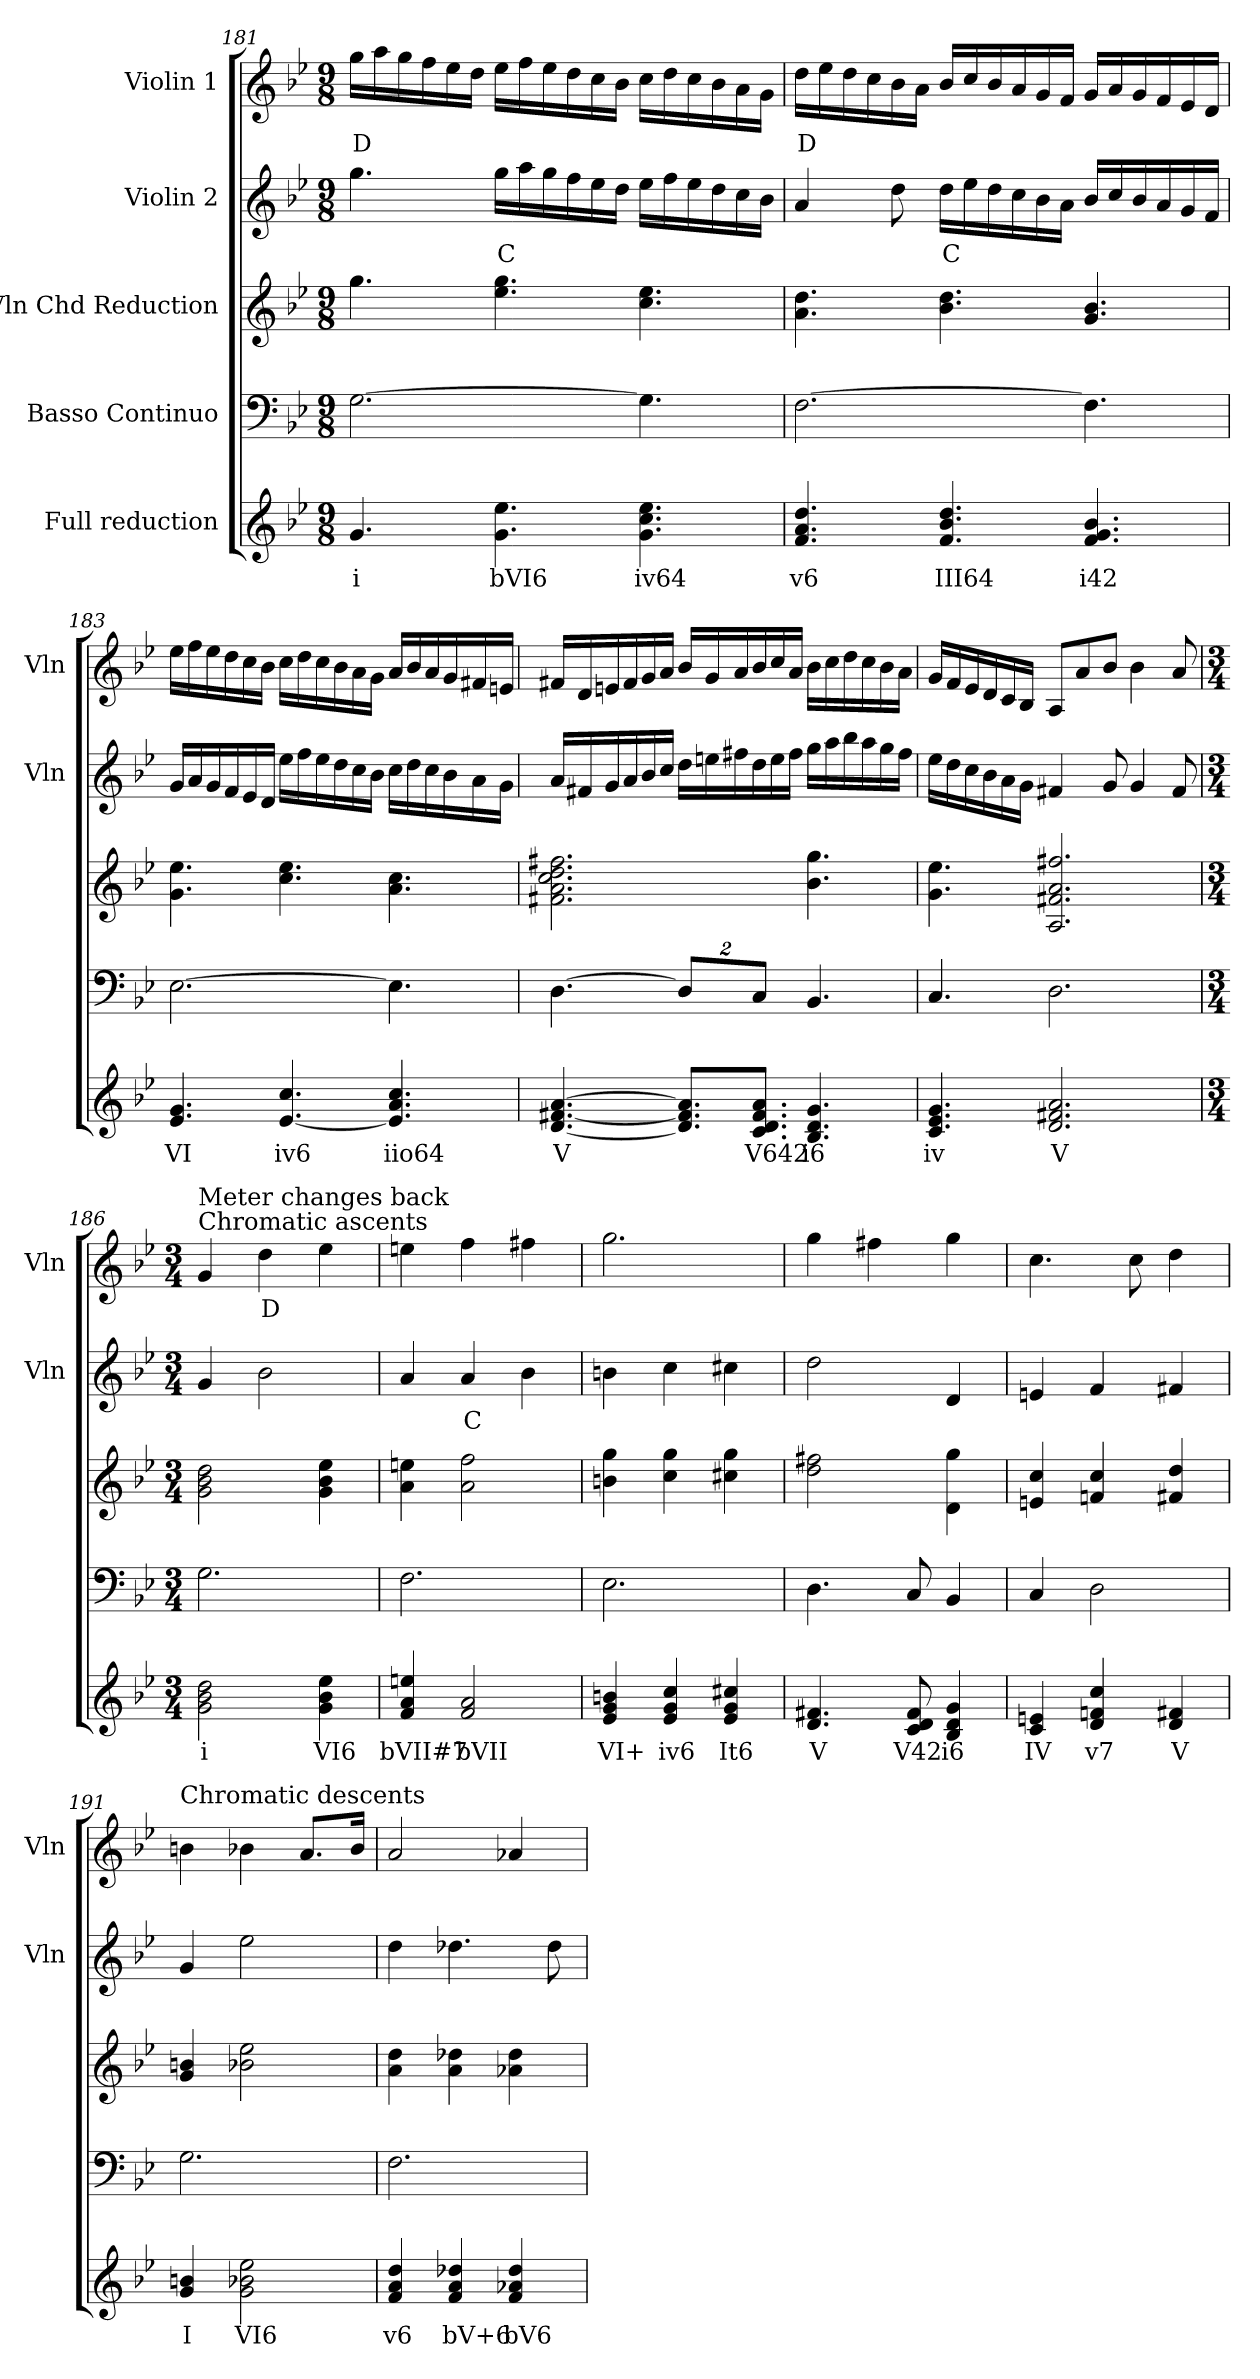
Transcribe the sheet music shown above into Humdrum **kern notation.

**kern	**text	**kern	**kern	**kern	**text	**kern	**text
*part5	*part5	*part4	*part3	*part2	*part2	*part1	*part1
*staff5	*staff5	*staff4	*staff3	*staff2	*staff2	*staff1	*staff1
*I"Full reduction	*	*I"Basso Continuo	*I"Vln Chd Reduction	*I"Violin 2	*	*I"Violin 1	*
*	*	*	*	*I'Vln	*	*I'Vln	*
*clefG2	*	*clefF4	*clefG2	*clefG2	*	*clefG2	*
*k[b-e-]	*	*k[b-e-]	*k[b-e-]	*k[b-e-]	*	*k[b-e-]	*
*M9/8	*	*M9/8	*M9/8	*M9/8	*	*M9/8	*
=181	=181	=181	=181	=181	=181	=181	=181
!	!LO:LY:b	!	!	!	!	!	!LO:LY:b
4.g/	i	[2.G\	4.gg\	4.gg\	.	16gg\LL	D
.	.	.	.	.	.	16aa\	.
.	.	.	.	.	.	16gg\	.
.	.	.	.	.	.	16ff\	.
.	.	.	.	.	.	16ee-\	.
.	.	.	.	.	.	16dd\JJ	.
!	!LO:LY:b	!	!	!	!LO:LY:b	!	!
4.g\ 4.ee-\	bVI6	.	4.ee-\ 4.gg\	16gg\LL	C	16ee-\LL	.
.	.	.	.	16aa\	.	16ff\	.
.	.	.	.	16gg\	.	16ee-\	.
.	.	.	.	16ff\	.	16dd\	.
.	.	.	.	16ee-\	.	16cc\	.
.	.	.	.	16dd\JJ	.	16b-\JJ	.
!	!LO:LY:b	!	!	!	!	!	!
4.g\ 4.cc\ 4.ee-\	iv64	4.G\]	4.cc\ 4.ee-\	16ee-\LL	.	16cc\LL	.
.	.	.	.	16ff\	.	16dd\	.
.	.	.	.	16ee-\	.	16cc\	.
.	.	.	.	16dd\	.	16b-\	.
.	.	.	.	16cc\	.	16a\	.
.	.	.	.	16b-\JJ	.	16g\JJ	.
=182	=182	=182	=182	=182	=182	=182	=182
!	!LO:LY:b	!	!	!	!	!	!LO:LY:b
4.f/ 4.a/ 4.dd/	v6	[2.F\	4.a\ 4.dd\	4a/	.	16dd\LL	D
.	.	.	.	.	.	16ee-\	.
.	.	.	.	.	.	16dd\	.
.	.	.	.	.	.	16cc\	.
.	.	.	.	8dd\	.	16b-\	.
.	.	.	.	.	.	16a\JJ	.
!	!LO:LY:b	!	!	!	!LO:LY:b	!	!
4.f/ 4.b-/ 4.dd/	III64	.	4.b-\ 4.dd\	16dd\LL	C	16b-/LL	.
.	.	.	.	16ee-\	.	16cc/	.
.	.	.	.	16dd\	.	16b-/	.
.	.	.	.	16cc\	.	16a/	.
.	.	.	.	16b-\	.	16g/	.
.	.	.	.	16a\JJ	.	16f/JJ	.
!	!LO:LY:b	!	!	!	!	!	!
4.f/ 4.g/ 4.b-/	i42	4.F\]	4.g/ 4.b-/	16b-/LL	.	16g/LL	.
.	.	.	.	16cc/	.	16a/	.
.	.	.	.	16b-/	.	16g/	.
.	.	.	.	16a/	.	16f/	.
.	.	.	.	16g/	.	16e-/	.
.	.	.	.	16f/JJ	.	16d/JJ	.
!!LO:LB:g=z
=183	=183	=183	=183	=183	=183	=183	=183
!	!LO:LY:b	!	!	!	!	!	!
4.e-/ 4.g/	VI	[2.E-\	4.g\ 4.ee-\	16g/LL	.	16ee-\LL	.
.	.	.	.	16a/	.	16ff\	.
.	.	.	.	16g/	.	16ee-\	.
.	.	.	.	16f/	.	16dd\	.
.	.	.	.	16e-/	.	16cc\	.
.	.	.	.	16d/JJ	.	16b-\JJ	.
!	!LO:LY:b	!	!	!	!	!	!
[4.e-/ 4.cc/	iv6	.	4.cc\ 4.ee-\	16ee-\LL	.	16cc\LL	.
.	.	.	.	16ff\	.	16dd\	.
.	.	.	.	16ee-\	.	16cc\	.
.	.	.	.	16dd\	.	16b-\	.
.	.	.	.	16cc\	.	16a\	.
.	.	.	.	16b-\JJ	.	16g\JJ	.
!	!LO:LY:b	!	!	!	!	!	!
4.e-/] 4.a/ 4.cc/	iio64	4.E-\]	4.a\ 4.cc\	16cc\LL	.	16a/LL	.
.	.	.	.	16dd\	.	16b-/	.
.	.	.	.	16cc\	.	16a/	.
.	.	.	.	16b-\	.	16g/	.
.	.	.	.	16a\	.	16f#X/	.
.	.	.	.	16g\JJ	.	16en/JJ	.
=184	=184	=184	=184	=184	=184	=184	=184
!	!LO:LY:b	!	!	!	!	!	!
[4.d/ [4.f#X/ [4.a/	V	[4.D\	2.f#X\ 2.a\ 2.cc\ 2.dd\ 2.ff#X\	16a/LL	.	16f#X/LL	.
.	.	.	.	16f#X/	.	16d/	.
.	.	.	.	16g/	.	16en/	.
.	.	.	.	16a/	.	16f#/	.
.	.	.	.	16b-/	.	16g/	.
.	.	.	.	16cc/JJ	.	16a/JJ	.
*	*	*Xbrackettup	*	*	*	*	*
8.d/] 8.f#/] 8.a/]L	.	16%3D/L]	.	16dd\LL	.	16b-/LL	.
.	.	.	.	16een\	.	16g/	.
.	.	.	.	16ff#X\	.	16a/	.
!	!LO:LY:b	!	!	!	!	!	!
8.c/ 8.d/ 8.f#/ 8.a/J	V642	16%3C/J	.	16dd\	.	16b-/	.
.	.	.	.	16ee\	.	16cc/	.
.	.	.	.	16ff#\JJ	.	16a/JJ	.
!	!LO:LY:b	!	!	!	!	!	!
4.B-/ 4.d/ 4.g/	i6	4.BB-/	4.b-\ 4.gg\	16gg\LL	.	16b-\LL	.
.	.	.	.	16aa\	.	16cc\	.
.	.	.	.	16bb-\	.	16dd\	.
.	.	.	.	16aa\	.	16cc\	.
.	.	.	.	16gg\	.	16b-\	.
.	.	.	.	16ff#\JJ	.	16a\JJ	.
=185	=185	=185	=185	=185	=185	=185	=185
!	!LO:LY:b	!	!	!	!	!	!
4.c/ 4.e-/ 4.g/	iv	4.C/	4.g\ 4.ee-\	16ee-\LL	.	16g/LL	.
.	.	.	.	16dd\	.	16f/	.
.	.	.	.	16cc\	.	16e-/	.
.	.	.	.	16b-\	.	16d/	.
.	.	.	.	16a\	.	16c/	.
.	.	.	.	16g\JJ	.	16B-/JJ	.
!	!LO:LY:b	!	!	!	!	!	!
2.d/ 2.f#X/ 2.a/	V	2.D\	2.A/ 2.f#X/ 2.a/ 2.ff#X/	4f#X/	.	8A/L	.
.	.	.	.	.	.	8a/	.
.	.	.	.	8g/	.	8b-/J	.
.	.	.	.	4g/	.	4b-\	.
.	.	.	.	8f#/	.	8a/	.
!!LO:LB:g=z
=186	=186	=186	=186	=186	=186	=186	=186
*M3/4	*	*M3/4	*M3/4	*M3/4	*	*M3/4	*
!	!	!	!	!	!	!LO:TX:a:t=Chromatic ascents	!
!	!	!	!	!	!	!LO:TX:a:t=Meter changes back	!
!	!LO:LY:b	!	!	!	!	!	!
2g\ 2b-\ 2dd\	i	2.G\	2g\ 2b-\ 2dd\	4g/	.	4g/	.
!	!	!	!	!	!	!	!LO:LY:b
.	.	.	.	2b-\	.	4dd\	D
!	!LO:LY:b	!	!	!	!	!	!
4g\ 4b-\ 4ee-\	VI6	.	4g\ 4b-\ 4ee-\	.	.	4ee-\	.
=187	=187	=187	=187	=187	=187	=187	=187
!	!LO:LY:b	!	!	!	!	!	!
4f/ 4a/ 4een/	bVII#7	2.F\	4a\ 4een\	4a/	.	4een\	.
!	!LO:LY:b	!	!	!	!LO:LY:b	!	!
2f/ 2a/	bVII	.	2a\ 2ff\	4a/	C	4ff\	.
.	.	.	.	4b-\	.	4ff#X\	.
=188	=188	=188	=188	=188	=188	=188	=188
!	!LO:LY:b	!	!	!	!	!	!
4e-/ 4g/ 4bn/	VI+	2.E-\	4bn\ 4gg\	4bn\	.	2.gg\	.
!	!LO:LY:b	!	!	!	!	!	!
4e-/ 4g/ 4cc/	iv6	.	4cc\ 4gg\	4cc\	.	.	.
!	!LO:LY:b	!	!	!	!	!	!
4e-/ 4g/ 4cc#X/	It6	.	4cc#X\ 4gg\	4cc#X\	.	.	.
=189	=189	=189	=189	=189	=189	=189	=189
!	!LO:LY:b	!	!	!	!	!	!
4.d/ 4.f#X/	V	4.D\	2dd\ 2ff#X\	2dd\	.	4gg\	.
.	.	.	.	.	.	4ff#X\	.
!	!LO:LY:b	!	!	!	!	!	!
8c/ 8d/ 8f#/	V42	8C/	.	.	.	.	.
!	!LO:LY:b	!	!	!	!	!	!
4B-/ 4d/ 4g/	i6	4BB-/	4d\ 4gg\	4d/	.	4gg\	.
=190	=190	=190	=190	=190	=190	=190	=190
!	!LO:LY:b	!	!	!	!	!	!
4c/ 4en/	IV	4C/	4en/ 4cc/	4en/	.	4.cc\	.
!	!LO:LY:b	!	!	!	!	!	!
4d/ 4fn/ 4cc/	v7	2D\	4fn/ 4cc/	4f/	.	.	.
.	.	.	.	.	.	8cc\	.
!	!LO:LY:b	!	!	!	!	!	!
4d/ 4f#X/	V	.	4f#X/ 4dd/	4f#X/	.	4dd\	.
!!LO:PB:g=z
=191	=191	=191	=191	=191	=191	=191	=191
!	!	!	!	!	!	!LO:TX:a:t=Chromatic descents	!
!	!LO:LY:b	!	!	!	!	!	!
4g/ 4bn/	I	2.G\	4g/ 4bn/	4g/	.	4bn\	.
!	!LO:LY:b	!	!	!	!	!	!
2g\ 2b-X\ 2ee-\	VI6	.	2b-X\ 2ee-\	2ee-\	.	4b-X\	.
.	.	.	.	.	.	8.a/L	.
.	.	.	.	.	.	16b-/Jk	.
=192	=192	=192	=192	=192	=192	=192	=192
!	!LO:LY:b	!	!	!	!	!	!
4f/ 4a/ 4dd/	v6	2.F\	4a\ 4dd\	4dd\	.	2a/	.
!	!LO:LY:b	!	!	!	!	!	!
4f/ 4a/ 4dd-X/	bV+6	.	4a\ 4dd-X\	4.dd-X\	.	.	.
!	!LO:LY:b	!	!	!	!	!	!
4f/ 4a-X/ 4dd-/	bV6	.	4a-X\ 4dd-\	.	.	4a-X/	.
.	.	.	.	8dd-\	.	.	.
=	=	=	=	=	=	=	=
*-	*-	*-	*-	*-	*-	*-	*-
